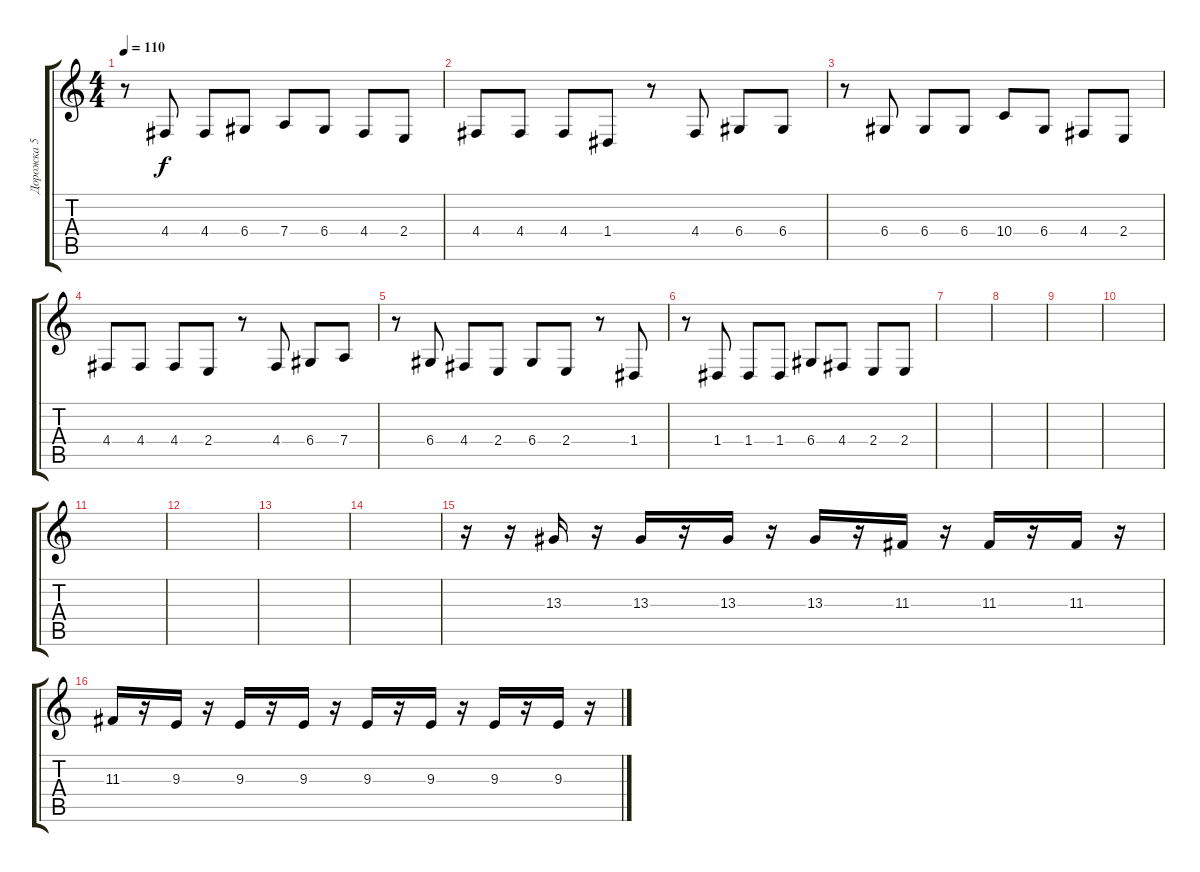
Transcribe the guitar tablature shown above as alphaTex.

\track ("Дорожка 5" "Дорожка 5") {instrument electricgrandpiano}
\staff {score tabs}
\tuning (E4 B3 G3 D3 A2 E2) {hide}
\ts (4 4)
\tempo 110
\clef g2
\ks c
r.8{dy f} 4.4.8 4.4.8 6.4.8 7.4.8 6.4.8 4.4.8 2.4.8 |
4.4.8 4.4.8 4.4.8 1.4.8 r.8 4.4.8 6.4.8 6.4.8 |
r.8 6.4.8 6.4.8 6.4.8 10.4.8 6.4.8 4.4.8 2.4.8 |
4.4.8 4.4.8 4.4.8 2.4.8 r.8 4.4.8 6.4.8 7.4.8 |
r.8 6.4.8 4.4.8 2.4.8 6.4.8 2.4.8 r.8 1.4.8 |
r.8 1.4.8 1.4.8 1.4.8 6.4.8 4.4.8 2.4.8 2.4.8 |
|
|
|
|
|
|
|
|
r.16 r.16 13.3.16 r.16 13.3.16 r.16 13.3.16 r.16 13.3.16 r.16 11.3.16 r.16 11.3.16 r.16 11.3.16 r.16 |
11.3.16 r.16 9.3.16 r.16 9.3.16 r.16 9.3.16 r.16 9.3.16 r.16 9.3.16 r.16 9.3.16 r.16 9.3.16 r.16
